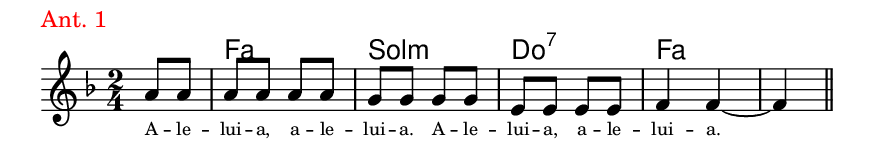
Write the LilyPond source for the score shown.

\version "2.20.0"
#(set! paper-alist (cons '("linha" . (cons (* 148 mm) (* 25 mm))) paper-alist))

\paper {
  #(set-paper-size "linha")
  ragged-right = ##f
}

\language "portugues"


harmonia = \chordmode {
    \partial 4
%harmonia
  r4 fa2 sol:m do:7 fa~ fa4
%/harmonia
}
melodia = \fixed do' {
    \key fa \major
    \time 2/4
    \partial 4
%recitação
    la8 la \bar "|" la la la la \bar "|" sol sol sol sol \bar "|" mi mi mi mi \bar "|" fa4 fa4~ fa \bar "||"
%/recitação
}
letra = \lyricmode {
    \teeny
    A -- le -- lui -- a, a -- le -- lui -- a. A -- le -- lui -- a, a -- le -- lui -- a.
    %\tweak self-alignment-X #1  \markup{aten-}
    %\tweak self-alignment-X #-1 \markup{\bold{dei}-me por pie-}
    %\tweak self-alignment-X #-1 \markup{\bold{da}de e escu-}
    %\tweak self-alignment-X #-1 \markup{\bold{tai} minha ora-}
    %\tweak self-alignment-X #-1 \markup{\bold{ção!}}
}

\book {
  \paper {
      indent = 0\mm
      scoreTitleMarkup = \markup {
          \with-color #red
          \fromproperty #'header:piece
      }
  }
  \header {
    piece = "Ant. 1"
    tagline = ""
  }
  \score {
    <<
      \new ChordNames {
        \set chordChanges = ##t
		\set noChordSymbol = ""
        \harmonia
      }
      \new Voice = "canto" { \melodia }
      \new Lyrics \lyricsto "canto" \letra
    >>
  }
}
